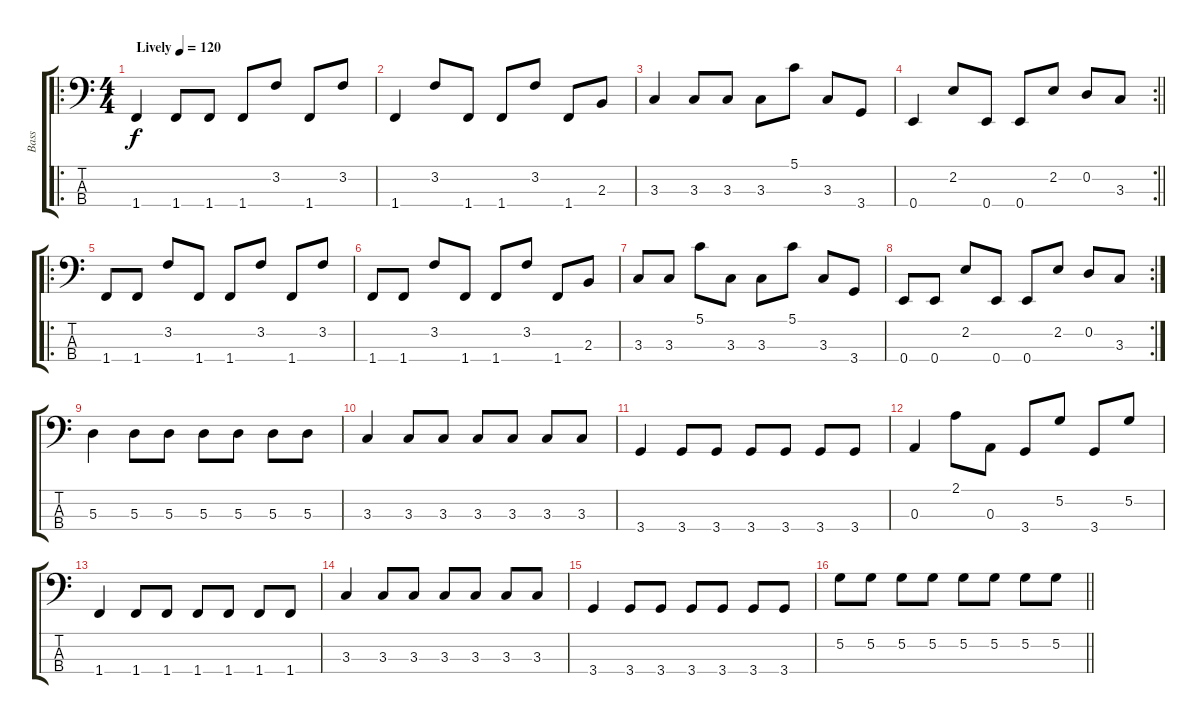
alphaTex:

\track ("Bass" "Bass") {instrument electricbasspick bank 1}
\staff {score tabs}
\tuning (G2 D2 A1 E1) {hide}
\ro
\ts (4 4)
\tempo (120 "Lively")
\clef f4
\ks c
1.4.4{dy f instrument electricbasspick} 1.4.8 1.4.8 1.4.8 3.2.8 1.4.8 3.2.8 |
1.4.4 3.2.8 1.4.8 1.4.8 3.2.8 1.4.8 2.3.8 |
3.3.4 3.3.8 3.3.8 3.3.8 5.1.8 3.3.8 3.4.8 |
\rc 2
\barLineRight lightlight
0.4.4 2.2.8 0.4.8 0.4.8 2.2.8 0.2.8 3.3.8 |
\ro
1.4.8 1.4.8 3.2.8 1.4.8 1.4.8 3.2.8 1.4.8 3.2.8 |
1.4.8 1.4.8 3.2.8 1.4.8 1.4.8 3.2.8 1.4.8 2.3.8 |
3.3.8 3.3.8 5.1.8 3.3.8 3.3.8 5.1.8 3.3.8 3.4.8 |
\rc 2
0.4.8 0.4.8 2.2.8 0.4.8 0.4.8 2.2.8 0.2.8 3.3.8 |
5.3.4 5.3.8 5.3.8 5.3.8 5.3.8 5.3.8 5.3.8 |
3.3.4 3.3.8 3.3.8 3.3.8 3.3.8 3.3.8 3.3.8 |
3.4.4 3.4.8 3.4.8 3.4.8 3.4.8 3.4.8 3.4.8 |
0.3.4 2.1.8 0.3.8 3.4.8 5.2.8 3.4.8 5.2.8 |
1.4.4 1.4.8 1.4.8 1.4.8 1.4.8 1.4.8 1.4.8 |
3.3.4 3.3.8 3.3.8 3.3.8 3.3.8 3.3.8 3.3.8 |
3.4.4 3.4.8 3.4.8 3.4.8 3.4.8 3.4.8 3.4.8 |
\barLineRight lightlight
5.2.8 5.2.8 5.2.8 5.2.8 5.2.8 5.2.8 5.2.8 5.2.8
